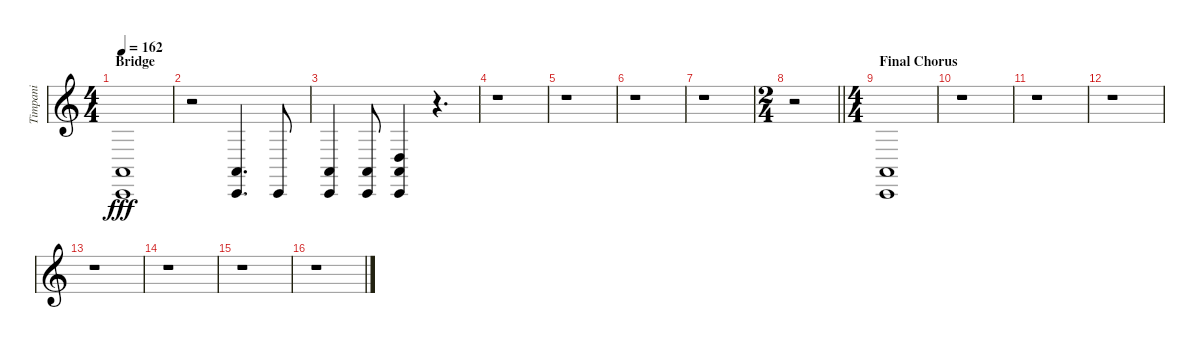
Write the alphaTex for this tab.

\track ("Timpani" "Timpani") {instrument timpani}
\staff {score}
\tuning (E4 B3 G3 D3 A2 C2) {hide}
\ts (4 4)
\section ("" "Bridge")
\tempo 162
\clef g2
\ks c
(0.5 0.6).1{dy fff} |
r.2 (0.5 0.6).4{d} 0.6.8 |
(0.5 0.6).4 (0.5 0.6).8 (0.4 0.5 0.6).4 r.4{d} |
r.1 |
r.1 |
r.1 |
r.1 |
\ts (2 4)
\barLineRight lightlight
r.2 |
\ts (4 4)
\section ("" "Final Chorus")
(0.5 0.6).1 |
r.1 |
r.1 |
r.1 |
r.1 |
r.1 |
r.1 |
r.1
